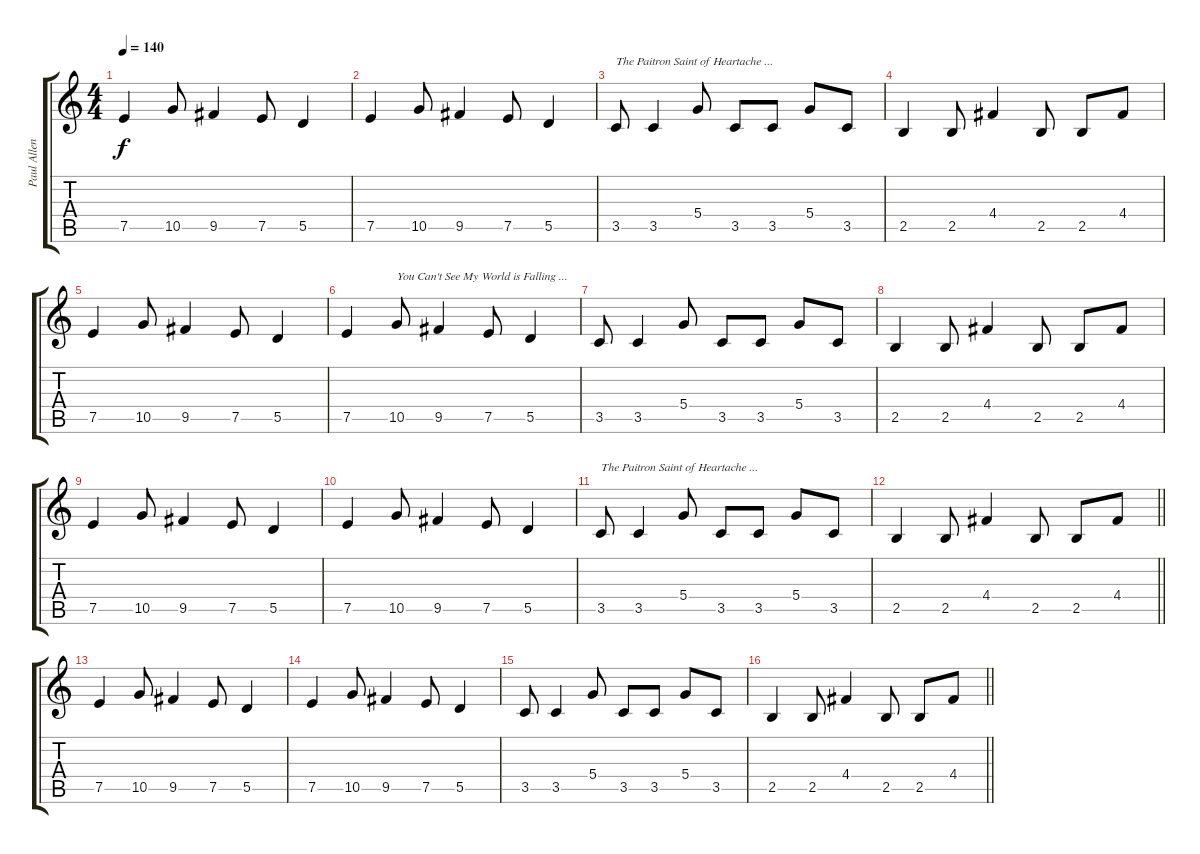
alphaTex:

\track ("Paul Allender" "Paul Allen") {instrument distortionguitar}
\staff {score tabs}
\tuning (E4 B3 G3 D3 A2 E2) {hide}
\ts (4 4)
\tempo 140
\clef g2
\ks c
7.5.4{dy f} 10.5.8 9.5.4 7.5.8 5.5.4 |
7.5.4 10.5.8 9.5.4 7.5.8 5.5.4 |
3.5.8{txt "The Paitron Saint of Heartache ..."} 3.5.4 5.4.8 3.5.8 3.5.8 5.4.8 3.5.8 |
2.5.4 2.5.8 4.4.4 2.5.8 2.5.8 4.4.8 |
7.5.4 10.5.8 9.5.4 7.5.8 5.5.4 |
7.5.4 10.5.8{txt "You Can't See My World is Falling ..."} 9.5.4 7.5.8 5.5.4 |
3.5.8 3.5.4 5.4.8 3.5.8 3.5.8 5.4.8 3.5.8 |
2.5.4 2.5.8 4.4.4 2.5.8 2.5.8 4.4.8 |
7.5.4 10.5.8 9.5.4 7.5.8 5.5.4 |
7.5.4 10.5.8 9.5.4 7.5.8 5.5.4 |
3.5.8{txt "The Paitron Saint of Heartache ..."} 3.5.4 5.4.8 3.5.8 3.5.8 5.4.8 3.5.8 |
\barLineRight lightlight
2.5.4 2.5.8 4.4.4 2.5.8 2.5.8 4.4.8 |
7.5.4 10.5.8 9.5.4 7.5.8 5.5.4 |
7.5.4 10.5.8 9.5.4 7.5.8 5.5.4 |
3.5.8 3.5.4 5.4.8 3.5.8 3.5.8 5.4.8 3.5.8 |
\barLineRight lightlight
2.5.4 2.5.8 4.4.4 2.5.8 2.5.8 4.4.8
